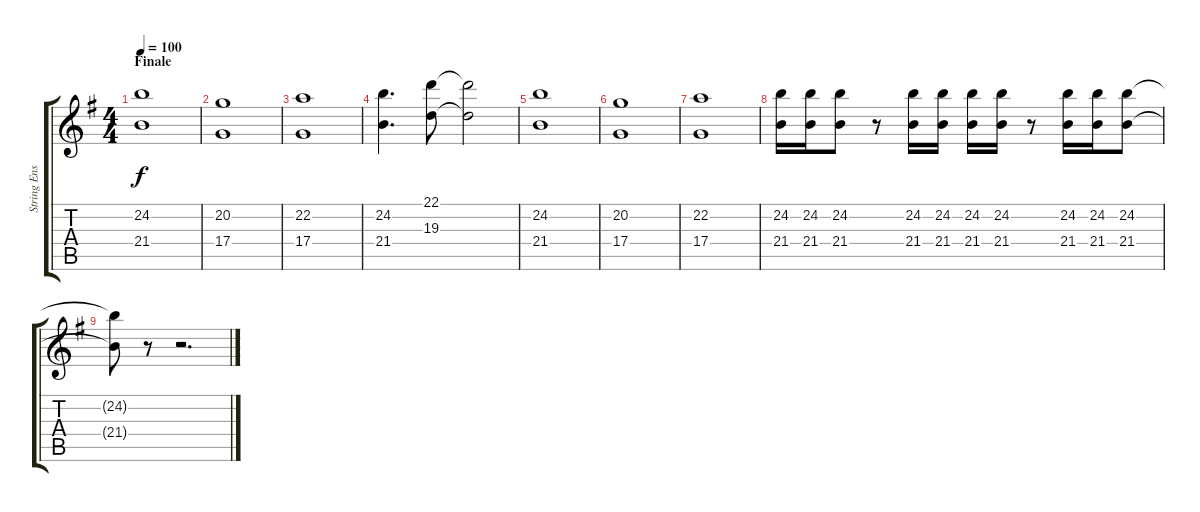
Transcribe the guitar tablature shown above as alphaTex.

\track ("String Ensemble" "String Ens") {instrument stringensemble1}
\staff {score tabs}
\tuning (E4 B3 G3 D3 A2 E2) {hide}
\ts (4 4)
\section ("" "Finale")
\tempo 100
\clef g2
\ks g
(24.2 21.4).1{dy f} |
(20.2 17.4).1 |
(22.2 17.4).1 |
(24.2 21.4).4{d} (22.1 19.3).8 (22.1{t} 19.3{t}).2 |
(24.2 21.4).1 |
(20.2 17.4).1 |
(22.2 17.4).1 |
(24.2 21.4).16 (24.2 21.4).16 (24.2 21.4).8 r.8 (24.2 21.4).16 (24.2 21.4).16 (24.2 21.4).16 (24.2 21.4).16 r.8 (24.2 21.4).16 (24.2 21.4).16 (24.2 21.4).8 |
(24.2{t} 21.4{t}).8 r.8 r.2{d}
